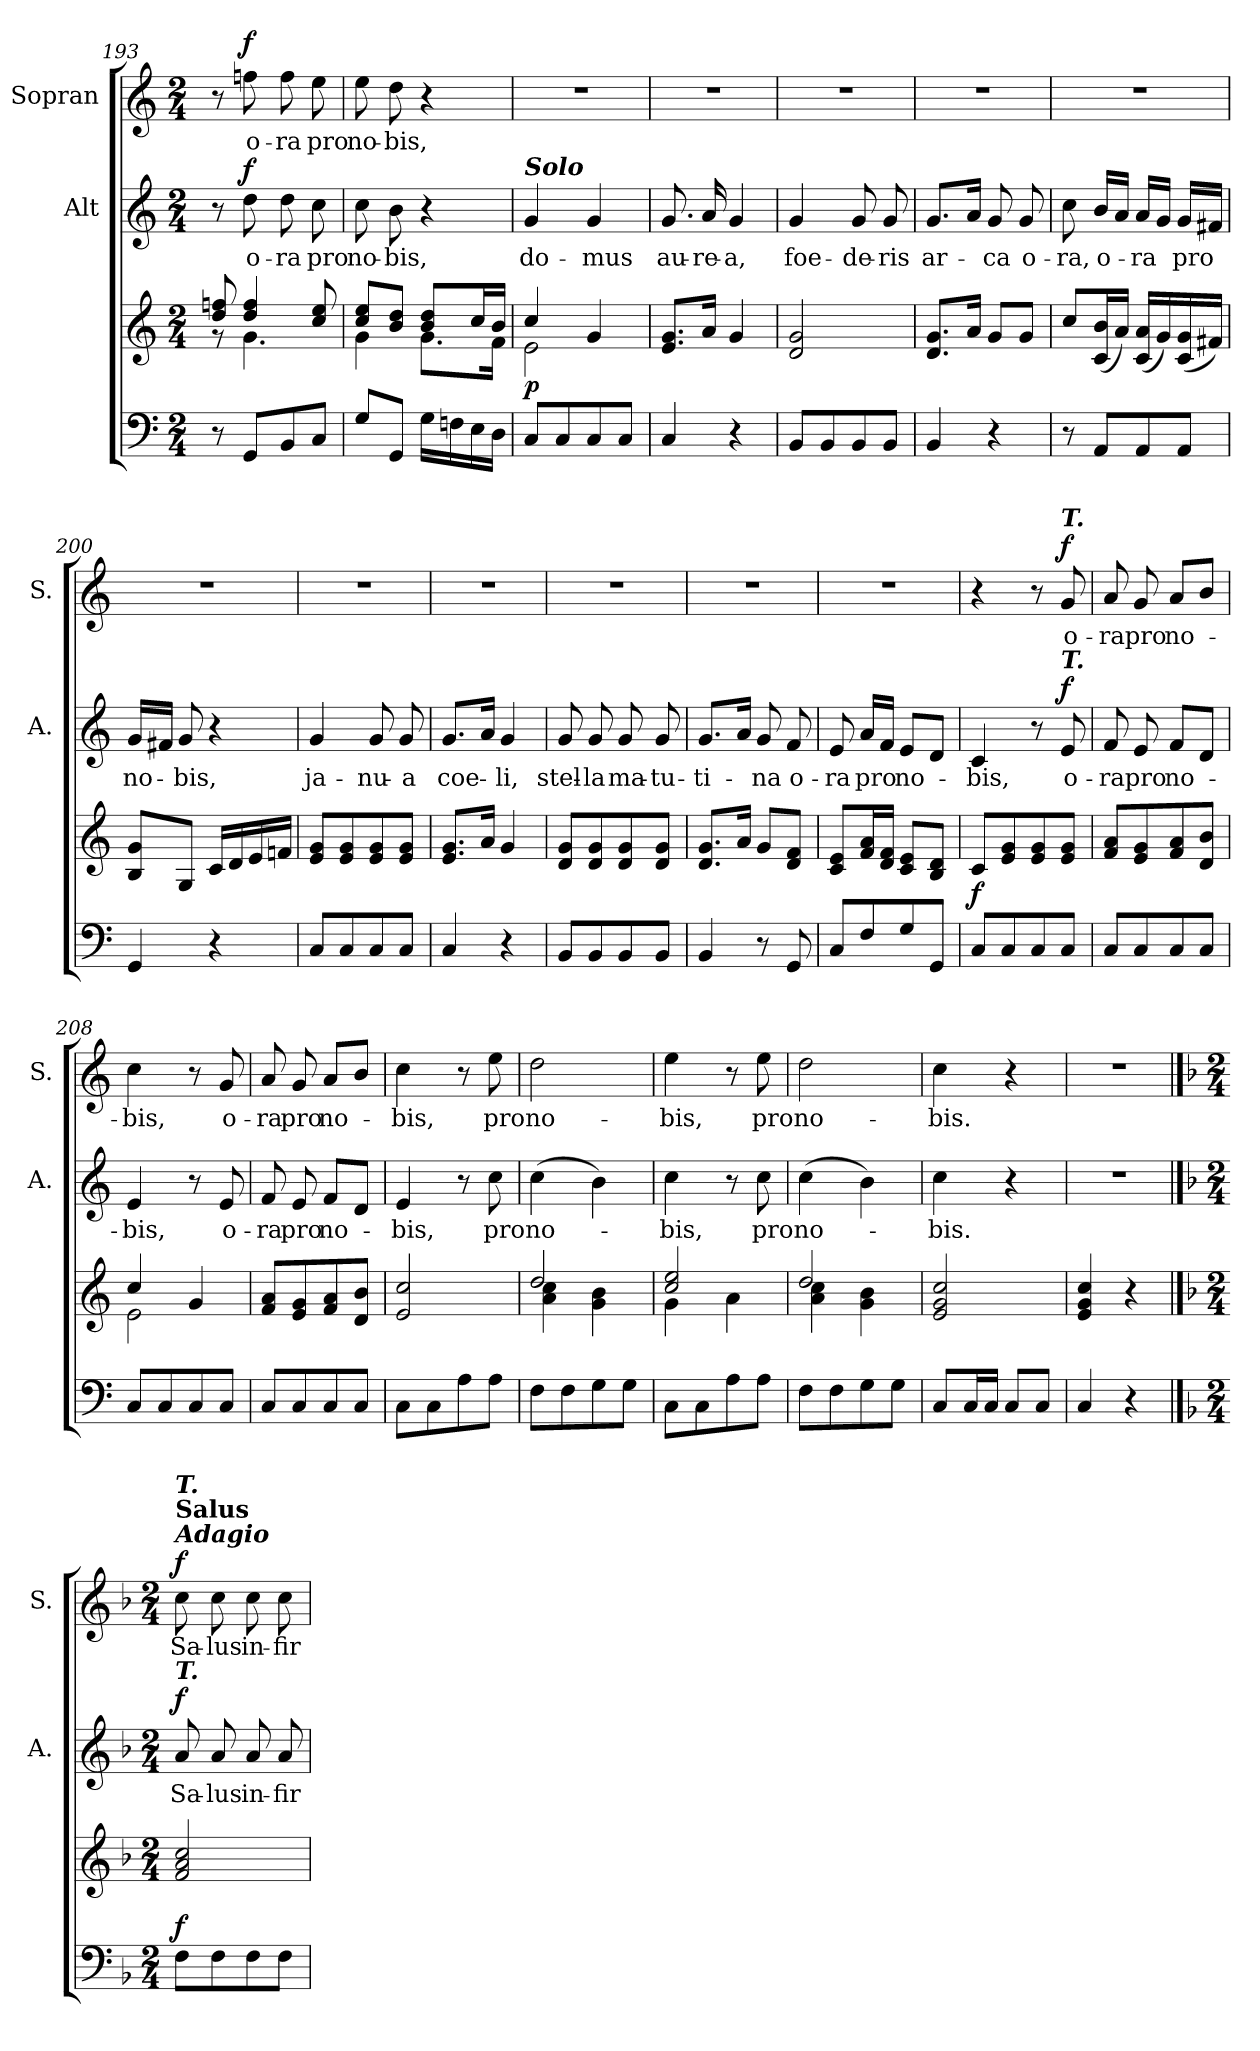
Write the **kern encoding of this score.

**kern	**kern	**dynam	**kern	**text	**dynam	**kern	**text	**dynam
*part3	*part3	*part3	*part2	*part2	*part2	*part1	*part1	*part1
*staff4	*staff3	*staff3/4	*staff2	*staff2	*staff2	*staff1	*staff1	*staff1
*	*	*	*I"Alt	*	*	*I"Sopran	*	*
*	*	*	*I'A.	*	*	*I'S.	*	*
!!LO:LB:g=z
*clefF4	*clefG2	*	*clefG2	*	*	*clefG2	*	*
*k[]	*k[]	*	*k[]	*	*	*k[]	*	*
*C:	*C:	*	*C:	*	*	*C:	*	*
*M2/4	*M2/4	*	*M2/4	*	*	*M2/4	*	*
=193	=193	=193	=193	=193	=193	=193	=193	=193
*	*^	*	*	*	*	*	*	*
8r	8dd/ 8ffn/	8rg	.	8r	.	.	8r	.	.
!	!	!	!	!	!LO:LY:b	!LO:DY:a	!	!LO:LY:b	!LO:DY:a
8GG/L	4dd/ 4ff/	4.g\	.	8dd\	o-	f	8ffn\	o-	f
!	!	!	!	!	!LO:LY:b	!	!	!LO:LY:b	!
8BB/	.	.	.	8dd\	-ra	.	8ff\	-ra	.
!	!	!	!	!	!LO:LY:b	!	!	!LO:LY:b	!
8C/J	8cc/ 8ee/	.	.	8cc\	pro	.	8ee\	pro	.
=194	=194	=194	=194	=194	=194	=194	=194	=194	=194
!	!	!	!	!	!LO:LY:b	!	!	!LO:LY:b	!
8G/L	8cc/ 8ee/L	4g\	.	8cc\	no-	.	8ee\	no-	.
!	!	!	!	!	!LO:LY:b	!	!	!LO:LY:b	!
8GG/J	8b/ 8dd/J	.	.	8b\	-bis,	.	8dd\	-bis,	.
16G\LL	8b/ 8dd/L	8.g\L	.	4r	.	.	4r	.	.
16Fn\	.	.	.	.	.	.	.	.	.
16E\	16cc/L	.	.	.	.	.	.	.	.
16D\JJ	16b/JJ	16f\Jk	.	.	.	.	.	.	.
=195	=195	=195	=195	=195	=195	=195	=195	=195	=195
!	!	!	!	!LO:TX:a:Bi:t=Solo	!	!	!	!	!
!	!	!	!LO:DY:a=2	!	!LO:LY:b	!	!	!	!
8C/L	4cc/	2e\	p	4g/	do-	.	2r	.	.
8C/	.	.	.	.	.	.	.	.	.
!	!	!	!	!	!LO:LY:b	!	!	!	!
8C/	4g/	.	.	4g/	-mus	.	.	.	.
8C/J	.	.	.	.	.	.	.	.	.
*	*v	*v	*	*	*	*	*	*	*
=196	=196	=196	=196	=196	=196	=196	=196	=196
!	!	!	!	!LO:LY:b	!	!	!	!
4C/	8.e/ 8.g/L	.	8.g/	au-	.	2r	.	.
!	!	!	!	!LO:LY:b	!	!	!	!
.	16a/Jk	.	16a/	-re-	.	.	.	.
!	!	!	!	!LO:LY:b	!	!	!	!
4r	4g/	.	4g/	-a,	.	.	.	.
=197	=197	=197	=197	=197	=197	=197	=197	=197
!	!	!	!	!LO:LY:b	!	!	!	!
8BB/L	2d/ 2g/	.	4g/	foe-	.	2r	.	.
8BB/	.	.	.	.	.	.	.	.
!	!	!	!	!LO:LY:b	!	!	!	!
8BB/	.	.	8g/	-de-	.	.	.	.
!	!	!	!	!LO:LY:b	!	!	!	!
8BB/J	.	.	8g/	-ris	.	.	.	.
=198	=198	=198	=198	=198	=198	=198	=198	=198
!	!	!	!	!LO:LY:b	!	!	!	!
4BB/	8.d/ 8.g/L	.	8.g/L	ar-	.	2r	.	.
.	16a/Jk	.	16a/Jk	.	.	.	.	.
!	!	!	!	!LO:LY:b	!	!	!	!
4r	8g/L	.	8g/	-ca	.	.	.	.
!	!	!	!	!LO:LY:b	!	!	!	!
.	8g/J	.	8g/	o-	.	.	.	.
=199	=199	=199	=199	=199	=199	=199	=199	=199
!	!	!	!	!LO:LY:b	!	!	!	!
8r	8cc/L	.	8cc\	-ra,	.	2r	.	.
!	!	!	!	!LO:LY:b	!	!	!	!
8AA/L	(<16c/ 16b/L	.	16b/LL	o-	.	.	.	.
.	16a/JJ)	.	16a/JJ	.	.	.	.	.
!	!	!	!	!LO:LY:b	!	!	!	!
8AA/	(<16c/ 16a/LL	.	16a/LL	-ra	.	.	.	.
.	16g/)	.	16g/JJ	.	.	.	.	.
!	!	!	!	!LO:LY:b	!	!	!	!
8AA/J	(<16c/ 16g/	.	16g/LL	pro	.	.	.	.
.	16f#X/JJ)	.	16f#X/JJ	.	.	.	.	.
!!LO:LB:g=z
=200	=200	=200	=200	=200	=200	=200	=200	=200
!	!	!	!	!LO:LY:b	!	!	!	!
4GG/	8B/ 8g/L	.	16g/LL	no-	.	2r	.	.
.	.	.	16f#X/JJ	.	.	.	.	.
!	!	!	!	!LO:LY:b	!	!	!	!
.	8G/J	.	8g/	-bis,	.	.	.	.
4r	16c/LL	.	4r	.	.	.	.	.
.	16d/	.	.	.	.	.	.	.
.	16e/	.	.	.	.	.	.	.
.	16fn/JJ	.	.	.	.	.	.	.
=201	=201	=201	=201	=201	=201	=201	=201	=201
!	!	!	!	!LO:LY:b	!	!	!	!
8C/L	8e/ 8g/L	.	4g/	ja-	.	2r	.	.
8C/	8e/ 8g/	.	.	.	.	.	.	.
!	!	!	!	!LO:LY:b	!	!	!	!
8C/	8e/ 8g/	.	8g/	-nu-	.	.	.	.
!	!	!	!	!LO:LY:b	!	!	!	!
8C/J	8e/ 8g/J	.	8g/	-a	.	.	.	.
=202	=202	=202	=202	=202	=202	=202	=202	=202
!	!	!	!	!LO:LY:b	!	!	!	!
4C/	8.e/ 8.g/L	.	8.g/L	coe-	.	2r	.	.
.	16a/Jk	.	16a/Jk	.	.	.	.	.
!	!	!	!	!LO:LY:b	!	!	!	!
4r	4g/	.	4g/	-li,	.	.	.	.
=203	=203	=203	=203	=203	=203	=203	=203	=203
!	!	!	!	!LO:LY:b	!	!	!	!
8BB/L	8d/ 8g/L	.	8g/	stel-	.	2r	.	.
!	!	!	!	!LO:LY:b	!	!	!	!
8BB/	8d/ 8g/	.	8g/	-la	.	.	.	.
!	!	!	!	!LO:LY:b	!	!	!	!
8BB/	8d/ 8g/	.	8g/	ma-	.	.	.	.
!	!	!	!	!LO:LY:b	!	!	!	!
8BB/J	8d/ 8g/J	.	8g/	-tu-	.	.	.	.
=204	=204	=204	=204	=204	=204	=204	=204	=204
!	!	!	!	!LO:LY:b	!	!	!	!
4BB/	8.d/ 8.g/L	.	8.g/L	-ti-	.	2r	.	.
.	16a/Jk	.	16a/Jk	.	.	.	.	.
!	!	!	!	!LO:LY:b	!	!	!	!
8r	8g/L	.	8g/	-na	.	.	.	.
!	!	!	!	!LO:LY:b	!	!	!	!
8GG/	8d/ 8f/J	.	8f/	o-	.	.	.	.
=205	=205	=205	=205	=205	=205	=205	=205	=205
!	!	!	!	!LO:LY:b	!	!	!	!
8C/L	8c/ 8e/L	.	8e/	-ra	.	2r	.	.
!	!	!	!	!LO:LY:b	!	!	!	!
8F/	16f/ 16a/L	.	16a/LL	pro	.	.	.	.
.	16d/ 16f/JJ	.	16f/JJ	.	.	.	.	.
!	!	!	!	!LO:LY:b	!	!	!	!
8G/	8c/ 8e/L	.	8e/L	no-	.	.	.	.
8GG/J	8B/ 8d/J	.	8d/J	.	.	.	.	.
=206	=206	=206	=206	=206	=206	=206	=206	=206
!	!	!LO:DY:a=2	!	!LO:LY:b	!	!	!	!
8C/L	8c/L	f	4c/	-bis,	.	4r	.	.
8C/	8e/ 8g/	.	.	.	.	.	.	.
8C/	8e/ 8g/	.	8r	.	.	8r	.	.
!	!	!	!	!	!	!LO:TX:a:Bi:t=T.	!	!
!	!	!	!LO:TX:a:Bi:t=T.	!	!	!	!	!
!	!	!	!	!LO:LY:b	!LO:DY:a	!	!LO:LY:b	!LO:DY:a
8C/J	8e/ 8g/J	.	8e/	o-	f	8g/	o-	f
!!LO:PB:g=z
=207	=207	=207	=207	=207	=207	=207	=207	=207
!	!	!	!	!LO:LY:b	!	!	!LO:LY:b	!
8C/L	8f/ 8a/L	.	8f/	-ra	.	8a/	-ra	.
!	!	!	!	!LO:LY:b	!	!	!LO:LY:b	!
8C/	8e/ 8g/	.	8e/	pro	.	8g/	pro	.
!	!	!	!	!LO:LY:b	!	!	!LO:LY:b	!
8C/	8f/ 8a/	.	8f/L	no-	.	8a/L	no-	.
8C/J	8d/ 8b/J	.	8d/J	.	.	8b/J	.	.
=208	=208	=208	=208	=208	=208	=208	=208	=208
*	*^	*	*	*	*	*	*	*
!	!	!	!	!	!LO:LY:b	!	!	!LO:LY:b	!
8C/L	4cc/	2e\	.	4e/	-bis,	.	4cc\	-bis,	.
8C/	.	.	.	.	.	.	.	.	.
8C/	4g/	.	.	8r	.	.	8r	.	.
!	!	!	!	!	!LO:LY:b	!	!	!LO:LY:b	!
8C/J	.	.	.	8e/	o-	.	8g/	o-	.
*	*v	*v	*	*	*	*	*	*	*
=209	=209	=209	=209	=209	=209	=209	=209	=209
!	!	!	!	!LO:LY:b	!	!	!LO:LY:b	!
8C/L	8f/ 8a/L	.	8f/	-ra	.	8a/	-ra	.
!	!	!	!	!LO:LY:b	!	!	!LO:LY:b	!
8C/	8e/ 8g/	.	8e/	pro	.	8g/	pro	.
!	!	!	!	!LO:LY:b	!	!	!LO:LY:b	!
8C/	8f/ 8a/	.	8f/L	no-	.	8a/L	no-	.
8C/J	8d/ 8b/J	.	8d/J	.	.	8b/J	.	.
=210	=210	=210	=210	=210	=210	=210	=210	=210
!	!	!	!	!LO:LY:b	!	!	!LO:LY:b	!
8C\L	2e/ 2cc/	.	4e/	-bis,	.	4cc\	-bis,	.
8C\	.	.	.	.	.	.	.	.
8A\	.	.	8r	.	.	8r	.	.
!	!	!	!	!LO:LY:b	!	!	!LO:LY:b	!
8A\J	.	.	8cc\	pro	.	8ee\	pro	.
=211	=211	=211	=211	=211	=211	=211	=211	=211
*	*^	*	*	*	*	*	*	*
!	!	!	!	!	!LO:LY:b	!	!	!LO:LY:b	!
8F\L	2dd/	4a\ 4cc\	.	(>4cc\	no-	.	2dd\	no-	.
8F\	.	.	.	.	.	.	.	.	.
8G\	.	4g\ 4b\	.	4b\)	.	.	.	.	.
8G\J	.	.	.	.	.	.	.	.	.
=212	=212	=212	=212	=212	=212	=212	=212	=212	=212
!	!	!	!	!	!LO:LY:b	!	!	!LO:LY:b	!
8C\L	2cc/ 2ee/	4g\	.	4cc\	-bis,	.	4ee\	-bis,	.
8C\	.	.	.	.	.	.	.	.	.
8A\	.	4a\	.	8r	.	.	8r	.	.
!	!	!	!	!	!LO:LY:b	!	!	!LO:LY:b	!
8A\J	.	.	.	8cc\	pro	.	8ee\	pro	.
=213	=213	=213	=213	=213	=213	=213	=213	=213	=213
!	!	!	!	!	!LO:LY:b	!	!	!LO:LY:b	!
8F\L	2dd/	4a\ 4cc\	.	(>4cc\	no-	.	2dd\	no-	.
8F\	.	.	.	.	.	.	.	.	.
8G\	.	4g\ 4b\	.	4b\)	.	.	.	.	.
8G\J	.	.	.	.	.	.	.	.	.
*	*v	*v	*	*	*	*	*	*	*
=214	=214	=214	=214	=214	=214	=214	=214	=214
!	!	!	!	!LO:LY:b	!	!	!LO:LY:b	!
8C/L	2e/ 2g/ 2cc/	.	4cc\	-bis.	.	4cc\	-bis.	.
16C/L	.	.	.	.	.	.	.	.
16C/JJ	.	.	.	.	.	.	.	.
8C/L	.	.	4r	.	.	4r	.	.
8C/J	.	.	.	.	.	.	.	.
=215	=215	=215	=215	=215	=215	=215	=215	=215
4C/	4e/ 4g/ 4cc/	.	2r	.	.	2r	.	.
4r	4r	.	.	.	.	.	.	.
!!LO:LB:g=z
==216	==216	==216	==216	==216	==216	==216	==216	==216
*k[b-]	*k[b-]	*	*k[b-]	*	*	*k[b-]	*	*
*F:	*F:	*	*F:	*	*	*F:	*	*
*M2/4	*M2/4	*	*M2/4	*	*	*M2/4	*	*
!	!	!	!	!	!	!LO:TX:a:Bi:t=Adagio	!	!
!	!	!	!	!	!	!LO:TX:a:B:t=Salus	!	!
!	!	!	!	!	!	!LO:TX:a:Bi:t=T.	!	!
!	!	!	!LO:TX:a:Bi:t=T.	!	!	!	!	!
!	!	!LO:DY:a=2	!	!LO:LY:b	!LO:DY:a	!	!LO:LY:b	!LO:DY:a
8F\L	2f/ 2a/ 2cc/	f	8a/	Sa-	f	8cc\	Sa-	f
!	!	!	!	!LO:LY:b	!	!	!LO:LY:b	!
8F\	.	.	8a/	-lus	.	8cc\	-lus	.
!	!	!	!	!LO:LY:b	!	!	!LO:LY:b	!
8F\	.	.	8a/	in-	.	8cc\	in-	.
!	!	!	!	!LO:LY:b	!	!	!LO:LY:b	!
8F\J	.	.	8a/	-fir-	.	8cc\	-fir-	.
=	=	=	=	=	=	=	=	=
*-	*-	*-	*-	*-	*-	*-	*-	*-
